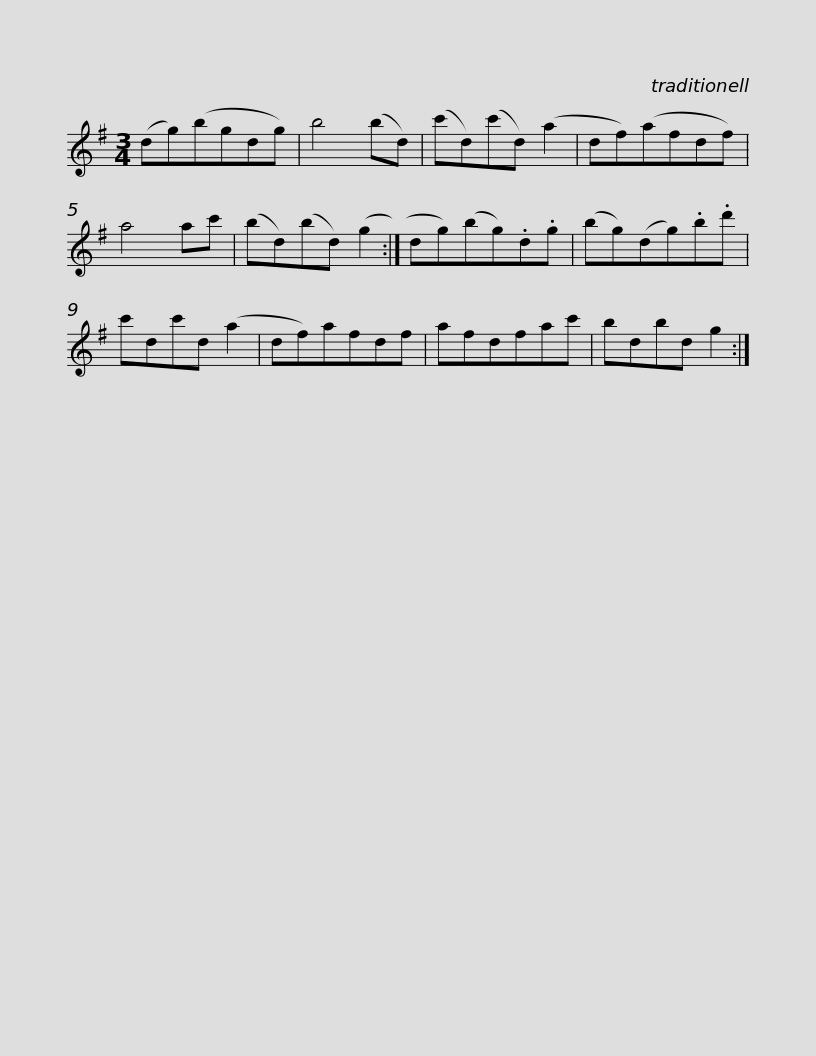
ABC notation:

X:1
L:1/8
M:3/4
I:linebreak $
K:G
V:1 treble
V:1
 (dg)(bgdg) | b4 (bd) | (c'd)(c'd) (a2 | df)(afdf) | a4 ac' | %5
 (bd)(bd) (g2 :| dg)(bg).d.g | (bg)(dg).b.d' |$ c'dc'd (a2 | df)afdf | %10
 afdfac' | bdbd g2 :| %12
